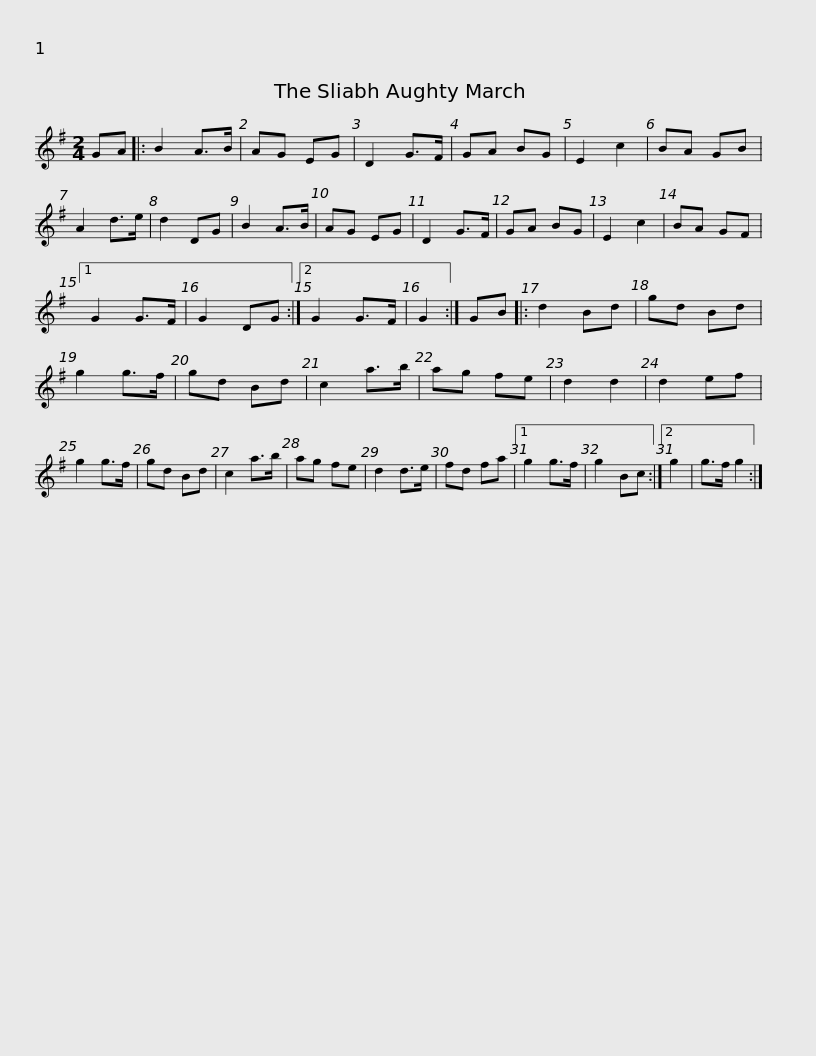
X:1
L:1/8
M:2/4
I:linebreak $
K:G
V:1 treble
V:1
 GA |: B2 A>B | AG EG | D2 G>F | GA BG | %5
 E2 c2 | BA GB | A2 d>e | d2 DG | B2 A>B | %10
 AG EG | D2 G>F |$ GA BG | E2 c2 | BA GF |1 %15
 G2 G>F | G2 DG :|2 G2 G>F | G2 :| GB |: %20
 d2 Bd | gd Bd | g2 g>f | gd Bd |$ c2 a>b | %25
 ag fe | d2 d2 | d2 ef | g2 g>f | gd Bd | %30
 c2 a>b | ag fe | d2 d>e | fd fa |1 g2 g>f | %35
 g2 Bc :|2$ g2 | g>f g2 :| %38
